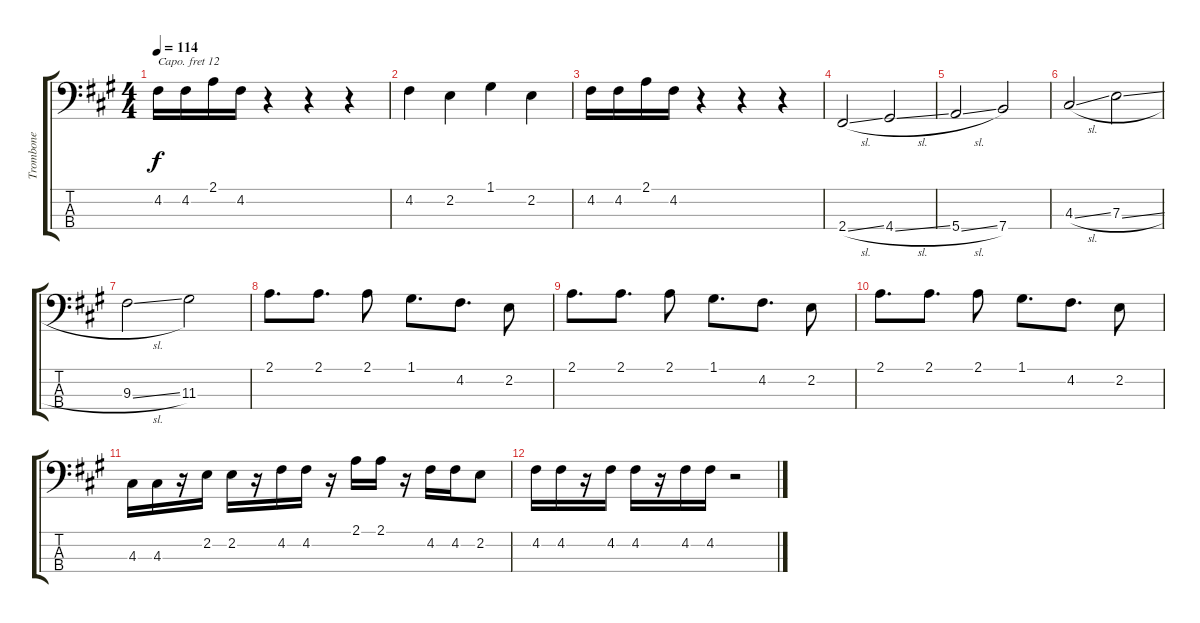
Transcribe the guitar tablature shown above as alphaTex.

\track ("Trombone" "Trombone") {instrument trombone}
\staff {score tabs}
\capo 12
\tuning (G2 D2 A1 E1) {hide}
\ts (4 4)
\tempo 114
\clef f4
\ks a
4.2.16{dy f} 4.2.16 2.1.16 4.2.16 r.4 r.4 r.4 |
4.2.4 2.2.4 1.1.4 2.2.4 |
4.2.16 4.2.16 2.1.16 4.2.16 r.4 r.4 r.4 |
2.4{sl}.2 4.4{sl}.2 |
5.4{sl}.2 7.4.2 |
4.3{sl}.2 7.3{sl}.2 |
9.3{sl}.2 11.3.2 |
2.1.8{d} 2.1.8{d} 2.1.8 1.1.8{d} 4.2.8{d} 2.2.8 |
2.1.8{d} 2.1.8{d} 2.1.8 1.1.8{d} 4.2.8{d} 2.2.8 |
2.1.8{d} 2.1.8{d} 2.1.8 1.1.8{d} 4.2.8{d} 2.2.8 |
4.3.16 4.3.16 r.16 2.2.16 2.2.16 r.16 4.2.16 4.2.16 r.16 2.1.16 2.1.16 r.16 4.2.16 4.2.16 2.2.8 |
4.2.16 4.2.16 r.16 4.2.16 4.2.16 r.16 4.2.16 4.2.16 r.2
